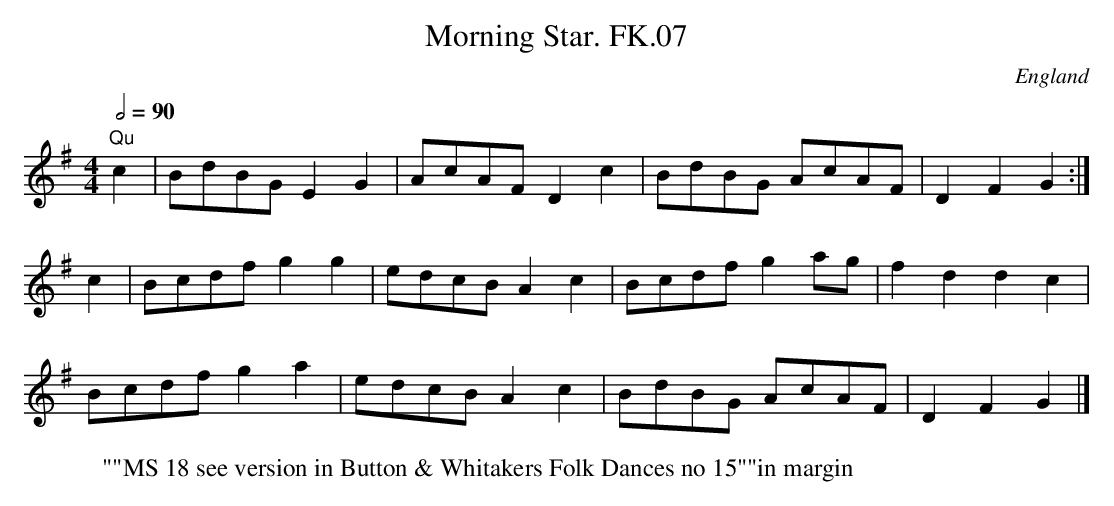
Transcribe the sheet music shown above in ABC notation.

X:1
T:Morning Star. FK.07
M:4/4
L:1/8
Q:1/2=90
O:England
W:""MS 18 see version in Button & Whitakers Folk Dances no 15""in margin
notC:"MS 18"
K:G major
"Qu"c2 | BdBG E2 G2 | AcAF D2 c2 | BdBG AcAF | D2 F2 G2 :|!
c2 | Bcdf g2 g2 | edcB A2 c2 | Bcdf g2 ag | f2 d2 d2 c2 |!
Bcdf g2 a2 | edcB A2 c2 | BdBG AcAF | D2 F2 G2 |]
